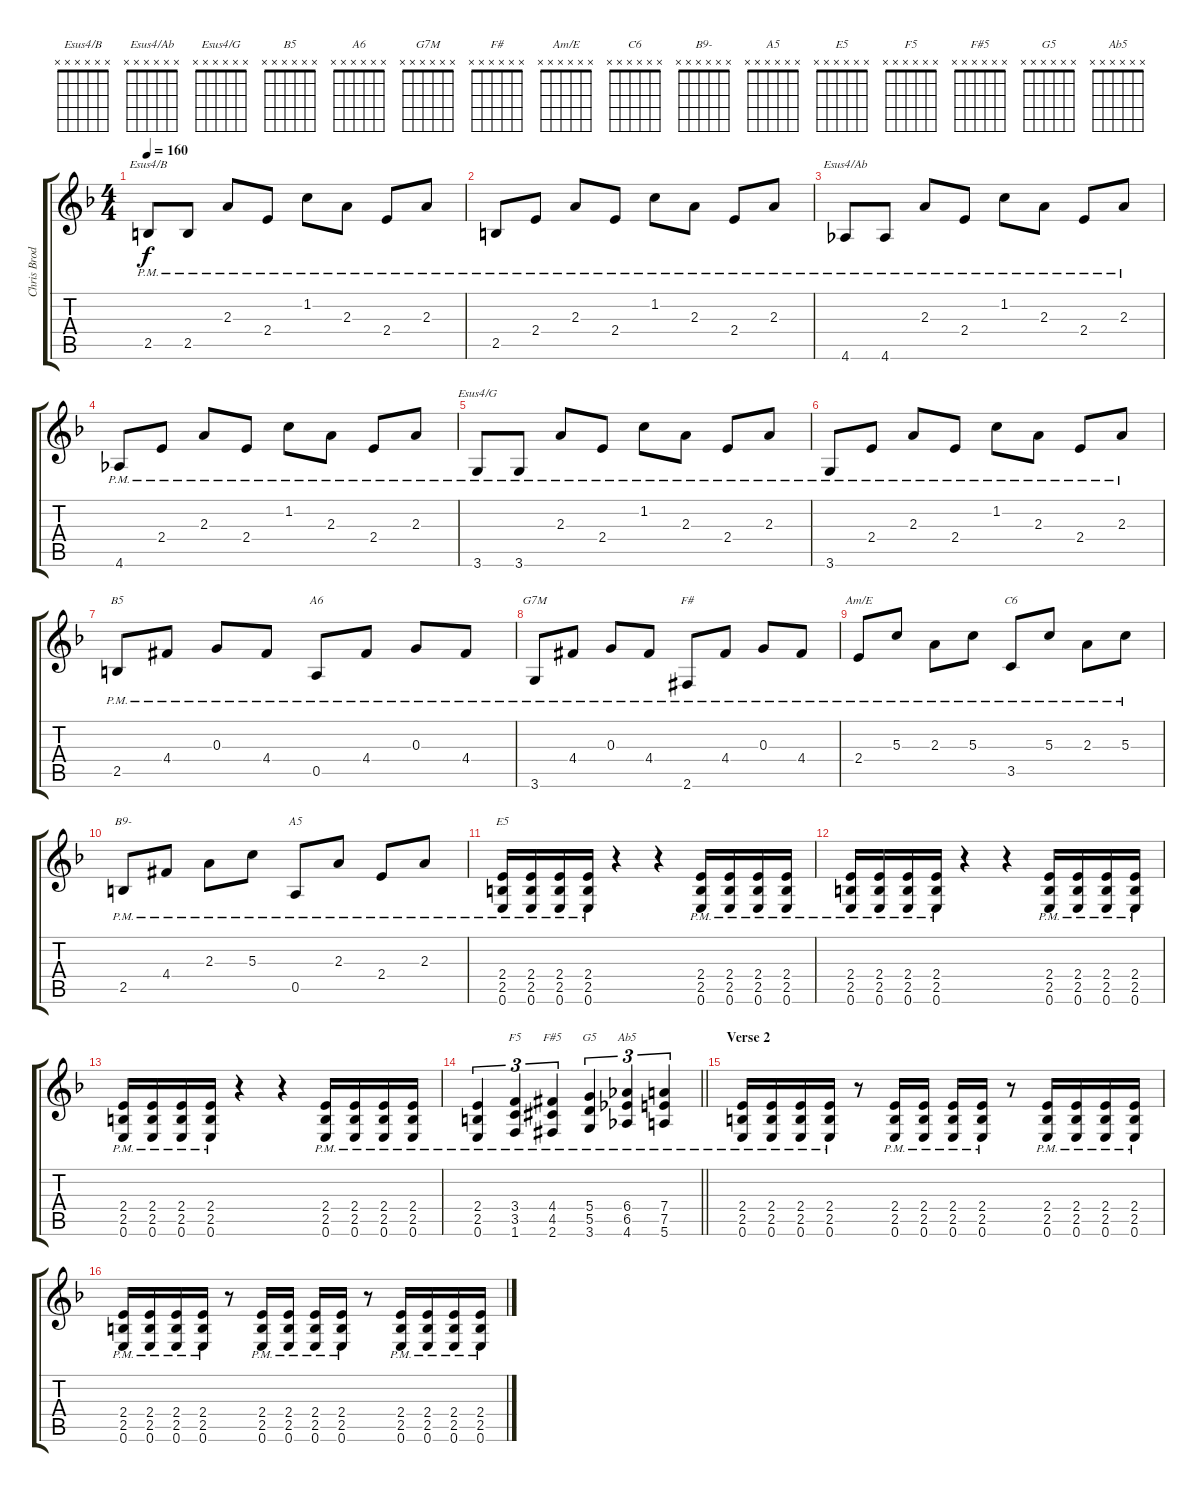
\track ("Chris Broderick - Rhythm 2" "Chris Brod") {instrument distortionguitar}
\staff {score tabs}
\tuning (E4 B3 G3 D3 A2 E2) {hide}
\chord ("Esus4/B" x x x x x x)
\chord ("Esus4/Ab" x x x x x x)
\chord ("Esus4/G" x x x x x x)
\chord ("B5" x x x x x x)
\chord ("A6" x x x x x x)
\chord ("G7M" x x x x x x)
\chord ("F#" x x x x x x)
\chord ("Am/E" x x x x x x)
\chord ("C6" x x x x x x)
\chord ("B9-" x x x x x x)
\chord ("A5" x x x x x x)
\chord ("E5" x x x x x x)
\chord ("F5" x x x x x x)
\chord ("F#5" x x x x x x)
\chord ("G5" x x x x x x)
\chord ("Ab5" x x x x x x)
\ts (4 4)
\tempo 160
\clef g2
\ks f
2.5{pm}.8{ch "Esus4/B" dy f} 2.5{pm}.8 2.3{pm}.8 2.4{pm}.8 1.2{pm}.8 2.3{pm}.8 2.4{pm}.8 2.3{pm}.8 |
2.5{pm}.8 2.4{pm}.8 2.3{pm}.8 2.4{pm}.8 1.2{pm}.8 2.3{pm}.8 2.4{pm}.8 2.3{pm}.8 |
4.6{pm}.8{ch "Esus4/Ab"} 4.6{pm}.8 2.3{pm}.8 2.4{pm}.8 1.2{pm}.8 2.3{pm}.8 2.4{pm}.8 2.3{pm}.8 |
4.6{pm}.8 2.4{pm}.8 2.3{pm}.8 2.4{pm}.8 1.2{pm}.8 2.3{pm}.8 2.4{pm}.8 2.3{pm}.8 |
3.6{pm}.8{ch "Esus4/G"} 3.6{pm}.8 2.3{pm}.8 2.4{pm}.8 1.2{pm}.8 2.3{pm}.8 2.4{pm}.8 2.3{pm}.8 |
3.6{pm}.8 2.4{pm}.8 2.3{pm}.8 2.4{pm}.8 1.2{pm}.8 2.3{pm}.8 2.4{pm}.8 2.3{pm}.8 |
2.5{pm}.8{ch "B5"} 4.4{pm acc #}.8 0.3{pm}.8 4.4{pm acc #}.8 0.5{pm}.8{ch "A6"} 4.4{pm acc #}.8 0.3{pm}.8 4.4{pm acc #}.8 |
3.6{pm}.8{ch "G7M"} 4.4{pm acc #}.8 0.3{pm}.8 4.4{pm acc #}.8 2.6{pm acc #}.8{ch "F#"} 4.4{pm acc #}.8 0.3{pm}.8 4.4{pm acc #}.8 |
2.4{pm}.8{ch "Am/E"} 5.3{pm}.8 2.3{pm}.8 5.3{pm}.8 3.5{pm}.8{ch "C6"} 5.3{pm}.8 2.3{pm}.8 5.3{pm}.8 |
2.5{pm}.8{ch "B9-"} 4.4{pm acc #}.8 2.3{pm}.8 5.3{pm}.8 0.5{pm}.8{ch "A5"} 2.3{pm}.8 2.4{pm}.8 2.3{pm}.8 |
(2.4{pm} 2.5{pm} 0.6{pm}).16{ch "E5" balance 14} (2.4{pm} 2.5{pm} 0.6{pm}).16 (2.4{pm} 2.5{pm} 0.6{pm}).16 (2.4{pm} 2.5{pm} 0.6{pm}).16 r.4 r.4 (2.4{pm} 2.5{pm} 0.6{pm}).16 (2.4{pm} 2.5{pm} 0.6{pm}).16 (2.4{pm} 2.5{pm} 0.6{pm}).16 (2.4{pm} 2.5{pm} 0.6{pm}).16 |
(2.4{pm} 2.5{pm} 0.6{pm}).16 (2.4{pm} 2.5{pm} 0.6{pm}).16 (2.4{pm} 2.5{pm} 0.6{pm}).16 (2.4{pm} 2.5{pm} 0.6{pm}).16 r.4 r.4 (2.4{pm} 2.5{pm} 0.6{pm}).16 (2.4{pm} 2.5{pm} 0.6{pm}).16 (2.4{pm} 2.5{pm} 0.6{pm}).16 (2.4{pm} 2.5{pm} 0.6{pm}).16 |
(2.4{pm} 2.5{pm} 0.6{pm}).16 (2.4{pm} 2.5{pm} 0.6{pm}).16 (2.4{pm} 2.5{pm} 0.6{pm}).16 (2.4{pm} 2.5{pm} 0.6{pm}).16 r.4 r.4 (2.4{pm} 2.5{pm} 0.6{pm}).16 (2.4{pm} 2.5{pm} 0.6{pm}).16 (2.4{pm} 2.5{pm} 0.6{pm}).16 (2.4{pm} 2.5{pm} 0.6{pm}).16 |
\barLineRight lightlight
(2.4{pm} 2.5{pm} 0.6{pm}).4{tu (3 2)} (3.4{pm} 3.5{pm} 1.6{pm}).4{tu (3 2) ch "F5"} (4.4{pm acc #} 4.5{pm acc #} 2.6{pm acc #}).4{tu (3 2) ch "F#5"} (5.4{pm} 5.5{pm} 3.6{pm}).4{tu (3 2) ch "G5"} (6.4{pm} 6.5{pm} 4.6{pm}).4{tu (3 2) ch "Ab5"} (7.4{pm} 7.5{pm} 5.6{pm}).4{tu (3 2)} |
\section ("" "Verse 2")
(2.4{pm} 2.5{pm} 0.6{pm}).16 (2.4{pm} 2.5{pm} 0.6{pm}).16 (2.4{pm} 2.5{pm} 0.6{pm}).16 (2.4{pm} 2.5{pm} 0.6{pm}).16 r.8 (2.4{pm} 2.5{pm} 0.6{pm}).16 (2.4{pm} 2.5{pm} 0.6{pm}).16 (2.4{pm} 2.5{pm} 0.6{pm}).16 (2.4{pm} 2.5{pm} 0.6{pm}).16 r.8 (2.4{pm} 2.5{pm} 0.6{pm}).16 (2.4{pm} 2.5{pm} 0.6{pm}).16 (2.4{pm} 2.5{pm} 0.6{pm}).16 (2.4{pm} 2.5{pm} 0.6{pm}).16 |
(2.4{pm} 2.5{pm} 0.6{pm}).16 (2.4{pm} 2.5{pm} 0.6{pm}).16 (2.4{pm} 2.5{pm} 0.6{pm}).16 (2.4{pm} 2.5{pm} 0.6{pm}).16 r.8 (2.4{pm} 2.5{pm} 0.6{pm}).16 (2.4{pm} 2.5{pm} 0.6{pm}).16 (2.4{pm} 2.5{pm} 0.6{pm}).16 (2.4{pm} 2.5{pm} 0.6{pm}).16 r.8 (2.4{pm} 2.5{pm} 0.6{pm}).16 (2.4{pm} 2.5{pm} 0.6{pm}).16 (2.4{pm} 2.5{pm} 0.6{pm}).16 (2.4{pm} 2.5{pm} 0.6{pm}).16
